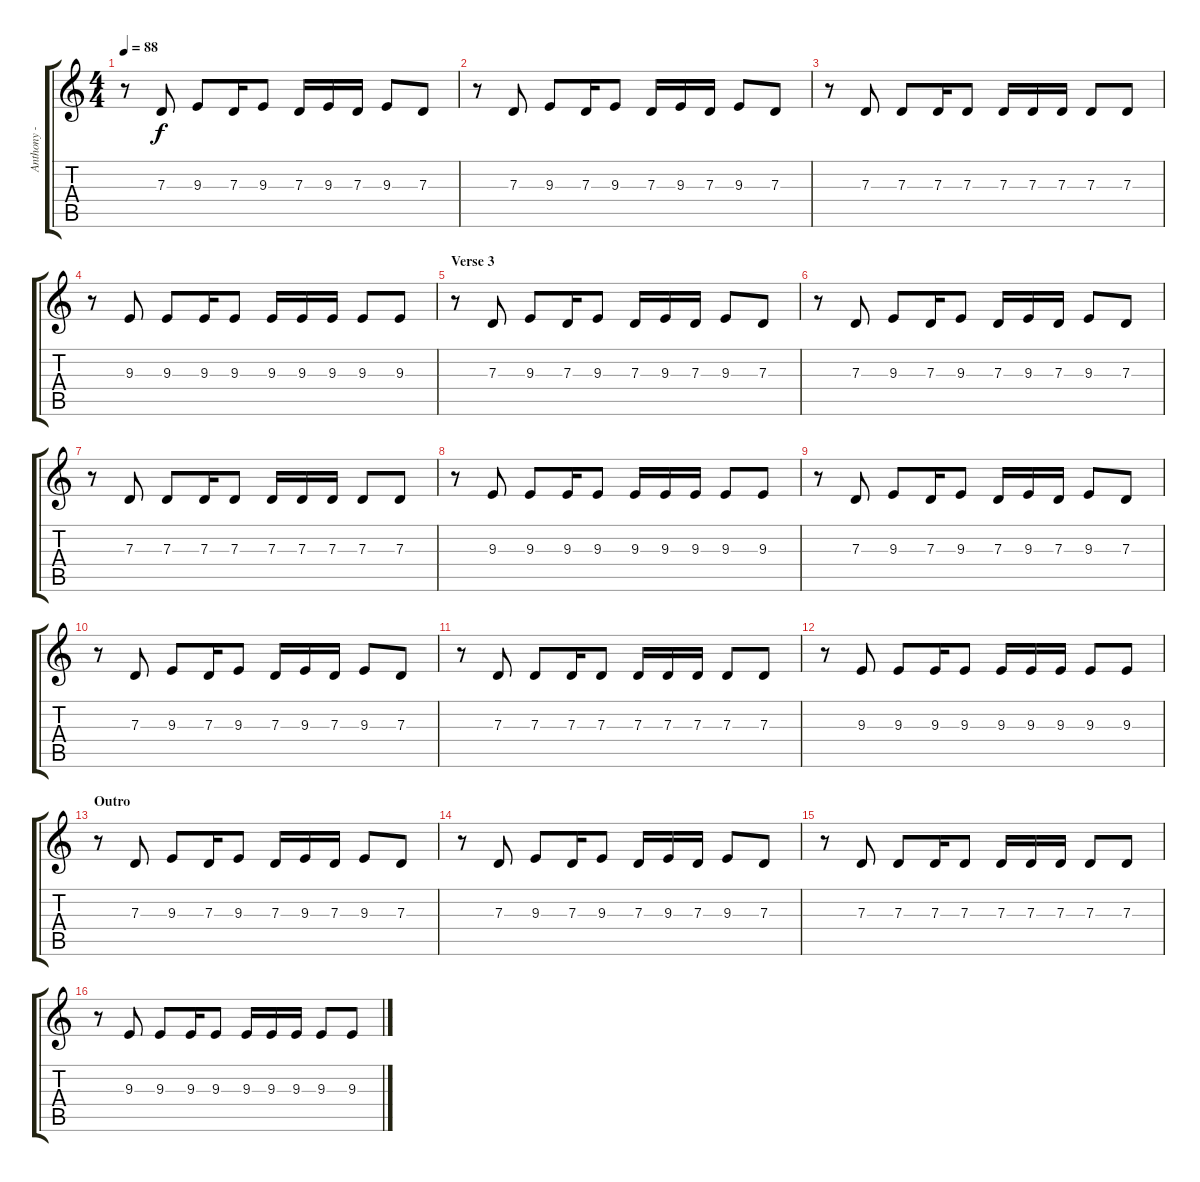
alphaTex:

\track ("Anthony - Vocals" "Anthony - ") {instrument lead6voice}
\staff {score tabs}
\tuning (E4 B3 G3 D3 A2 E2) {hide}
\ts (4 4)
\tempo 88
\clef g2
\ks c
r.8{dy f} 7.3.8 9.3.8 7.3.16 9.3.8 7.3.16 9.3.16 7.3.16 9.3.8 7.3.8 |
r.8 7.3.8 9.3.8 7.3.16 9.3.8 7.3.16 9.3.16 7.3.16 9.3.8 7.3.8 |
r.8 7.3.8 7.3.8 7.3.16 7.3.8 7.3.16 7.3.16 7.3.16 7.3.8 7.3.8 |
r.8 9.3.8 9.3.8 9.3.16 9.3.8 9.3.16 9.3.16 9.3.16 9.3.8 9.3.8 |
\section ("" "Verse 3")
r.8 7.3.8 9.3.8 7.3.16 9.3.8 7.3.16 9.3.16 7.3.16 9.3.8 7.3.8 |
r.8 7.3.8 9.3.8 7.3.16 9.3.8 7.3.16 9.3.16 7.3.16 9.3.8 7.3.8 |
r.8 7.3.8 7.3.8 7.3.16 7.3.8 7.3.16 7.3.16 7.3.16 7.3.8 7.3.8 |
r.8 9.3.8 9.3.8 9.3.16 9.3.8 9.3.16 9.3.16 9.3.16 9.3.8 9.3.8 |
r.8 7.3.8 9.3.8 7.3.16 9.3.8 7.3.16 9.3.16 7.3.16 9.3.8 7.3.8 |
r.8 7.3.8 9.3.8 7.3.16 9.3.8 7.3.16 9.3.16 7.3.16 9.3.8 7.3.8 |
r.8 7.3.8 7.3.8 7.3.16 7.3.8 7.3.16 7.3.16 7.3.16 7.3.8 7.3.8 |
r.8 9.3.8 9.3.8 9.3.16 9.3.8 9.3.16 9.3.16 9.3.16 9.3.8 9.3.8 |
\section ("" "Outro")
r.8 7.3.8 9.3.8 7.3.16 9.3.8 7.3.16 9.3.16 7.3.16 9.3.8 7.3.8 |
r.8 7.3.8 9.3.8 7.3.16 9.3.8 7.3.16 9.3.16 7.3.16 9.3.8 7.3.8 |
r.8 7.3.8 7.3.8 7.3.16 7.3.8 7.3.16 7.3.16 7.3.16 7.3.8 7.3.8 |
r.8 9.3.8 9.3.8 9.3.16 9.3.8 9.3.16 9.3.16 9.3.16 9.3.8 9.3.8
